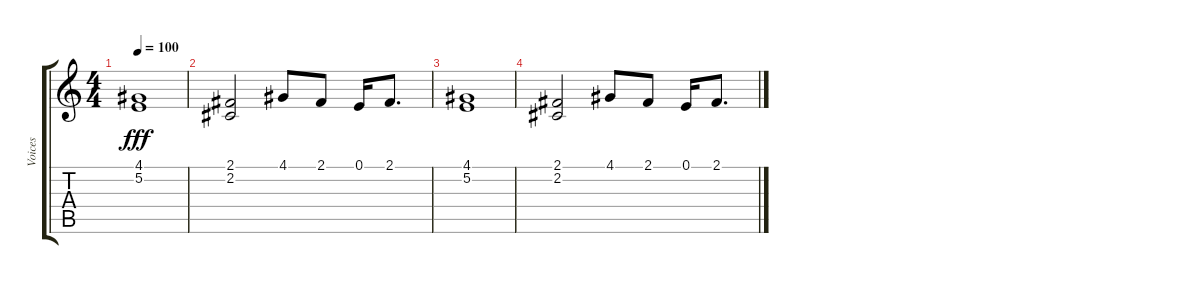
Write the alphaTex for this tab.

\track ("Voices" "Voices") {instrument synthvoice}
\staff {score tabs}
\tuning (E4 B3 G3 D3 A2 E2) {hide}
\ts (4 4)
\tempo 100
\clef g2
\ks c
(4.1 5.2).1{dy fff} |
(2.1 2.2).2 4.1.8 2.1.8 0.1.16 2.1.8{d} |
(4.1 5.2).1 |
(2.1 2.2).2 4.1.8 2.1.8 0.1.16 2.1.8{d}
